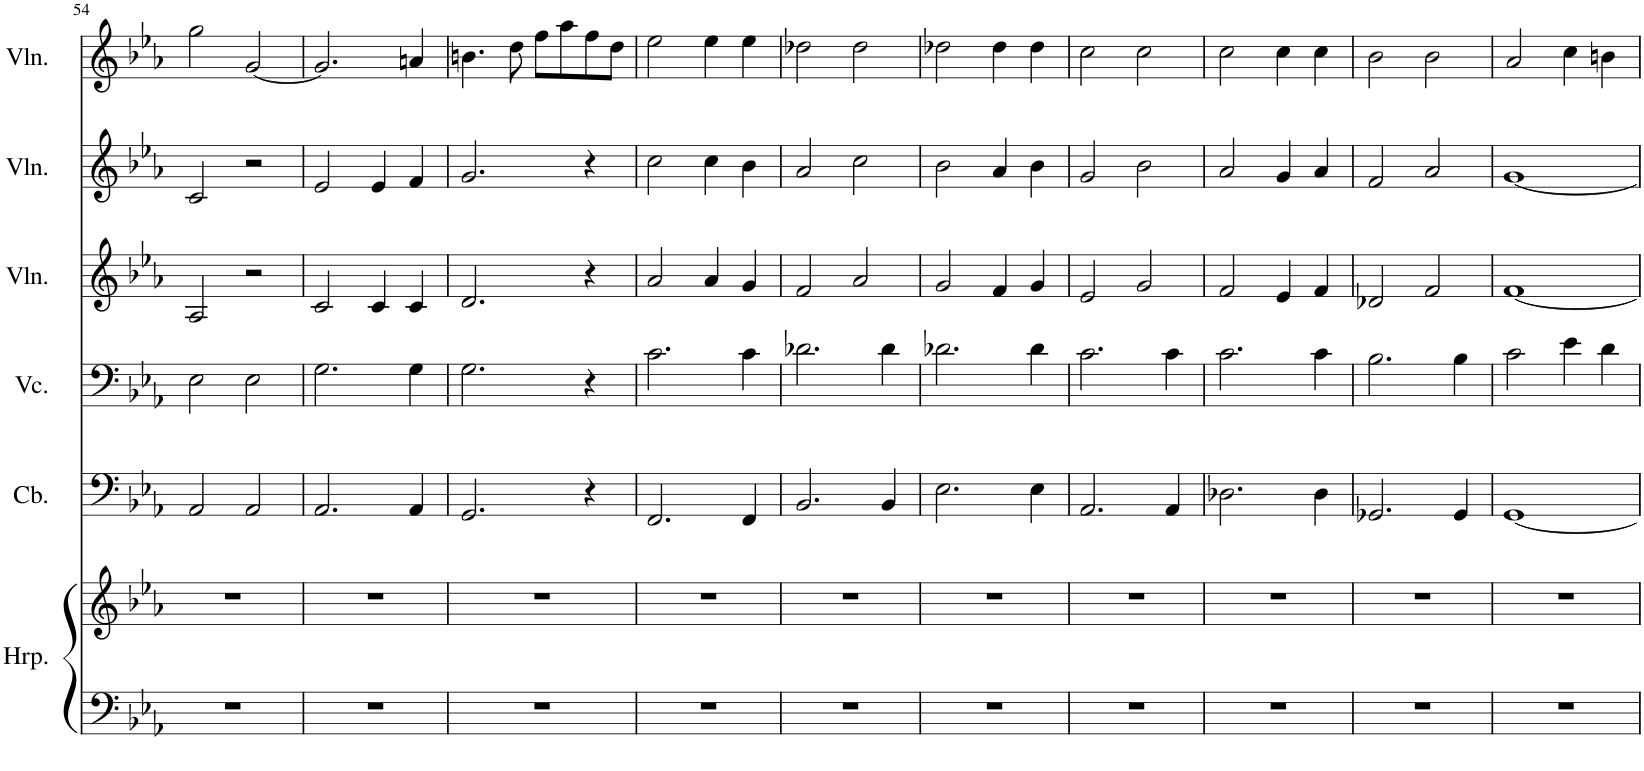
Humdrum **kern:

**kern	**kern	**kern	**kern	**kern	**kern	**kern
*part6	*part6	*part5	*part4	*part3	*part2	*part1
*staff7	*staff6	*staff5	*staff4	*staff3	*staff2	*staff1
*I"Harp	*	*I"Contrabass	*I"Violoncello	*I"Violin	*I"Violin	*I"Violin
*I'Hrp.	*	*I'Cb.	*I'Vc.	*I'Vln.	*I'Vln.	*I'Vln.
!!LO:PB:g=z
*clefF4	*clefG2	*clefF4	*clefF4	*clefG2	*clefG2	*clefG2
*	*	*Trd7c12	*	*	*	*
*k[b-e-a-]	*k[b-e-a-]	*k[b-e-a-]	*k[b-e-a-]	*k[b-e-a-]	*k[b-e-a-]	*k[b-e-a-]
*M4/4	*M4/4	*M4/4	*M4/4	*M4/4	*M4/4	*M4/4
=54	=54	=54	=54	=54	=54	=54
1r	1r	2AA-/	2E-\	2A-/	2c/	2gg\
.	.	2AA-/	2E-\	2r	2r	[2g/
=55	=55	=55	=55	=55	=55	=55
1r	1r	2.AA-/	2.G\	2c/	2e-/	2.g/]
.	.	.	.	4c/	4e-/	.
.	.	4AA-/	4G\	4c/	4f/	4an/
=56	=56	=56	=56	=56	=56	=56
1r	1r	2.GG/	2.G\	2.d/	2.g/	4.bn\
.	.	.	.	.	.	8dd\
.	.	.	.	.	.	8ff\L
.	.	.	.	.	.	8aa-\
.	.	4r	4r	4r	4r	8ff\
.	.	.	.	.	.	8dd\J
=57	=57	=57	=57	=57	=57	=57
1r	1r	2.FF/	2.c\	2a-/	2cc\	2ee-\
.	.	.	.	4a-/	4cc\	4ee-\
.	.	4FF/	4c\	4g/	4b-\	4ee-\
=58	=58	=58	=58	=58	=58	=58
1r	1r	2.BB-/	2.d-X\	2f/	2a-/	2dd-X\
.	.	.	.	2a-/	2cc\	2dd-\
.	.	4BB-/	4d-\	.	.	.
=59	=59	=59	=59	=59	=59	=59
1r	1r	2.E-\	2.d-X\	2g/	2b-\	2dd-X\
.	.	.	.	4f/	4a-/	4dd-\
.	.	4E-\	4d-\	4g/	4b-\	4dd-\
=60	=60	=60	=60	=60	=60	=60
1r	1r	2.AA-/	2.c\	2e-/	2g/	2cc\
.	.	.	.	2g/	2b-\	2cc\
.	.	4AA-/	4c\	.	.	.
=61	=61	=61	=61	=61	=61	=61
1r	1r	2.D-X\	2.c\	2f/	2a-/	2cc\
.	.	.	.	4e-/	4g/	4cc\
.	.	4D-\	4c\	4f/	4a-/	4cc\
=62	=62	=62	=62	=62	=62	=62
1r	1r	2.GG-X/	2.B-\	2d-X/	2f/	2b-\
.	.	.	.	2f/	2a-/	2b-\
.	.	4GG-/	4B-\	.	.	.
=63	=63	=63	=63	=63	=63	=63
1r	1r	[1GG	2c\	[1f	[1g	2a-/
.	.	.	4e-\	.	.	4cc\
.	.	.	4d\	.	.	4bn\
=	=	=	=	=	=	=
*-	*-	*-	*-	*-	*-	*-
